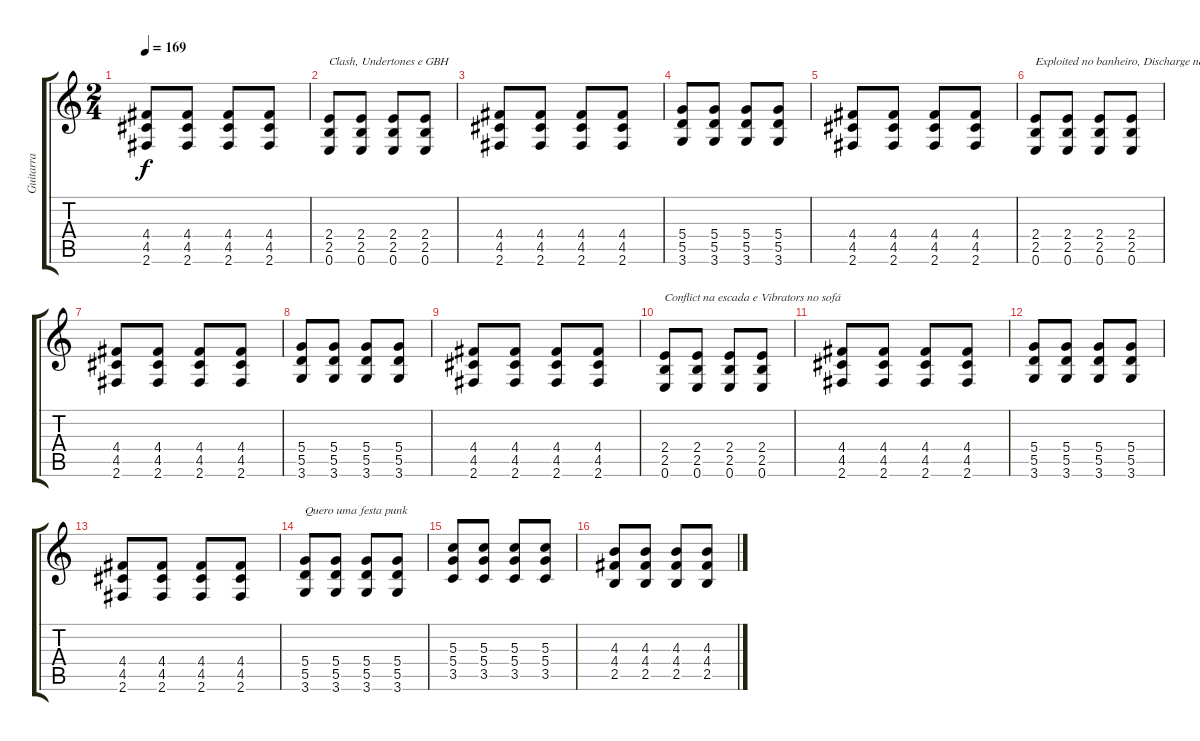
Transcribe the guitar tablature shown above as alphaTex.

\track ("Guitarra" "Guitarra") {instrument distortionguitar}
\staff {score tabs}
\tuning (E4 B3 G3 D3 A2 E2) {hide}
\ts (2 4)
\tempo 169
\clef g2
\ks c
(4.4 4.5 2.6).8{dy f} (4.4 4.5 2.6).8 (4.4 4.5 2.6).8 (4.4 4.5 2.6).8 |
(2.4 2.5 0.6).8{txt "Clash, Undertones e GBH "} (2.4 2.5 0.6).8 (2.4 2.5 0.6).8 (2.4 2.5 0.6).8 |
(4.4 4.5 2.6).8 (4.4 4.5 2.6).8 (4.4 4.5 2.6).8 (4.4 4.5 2.6).8 |
(5.4 5.5 3.6).8 (5.4 5.5 3.6).8 (5.4 5.5 3.6).8 (5.4 5.5 3.6).8 |
(4.4 4.5 2.6).8 (4.4 4.5 2.6).8 (4.4 4.5 2.6).8 (4.4 4.5 2.6).8 |
(2.4 2.5 0.6).8{txt "Exploited no banheiro, Discharge na cozinha "} (2.4 2.5 0.6).8 (2.4 2.5 0.6).8 (2.4 2.5 0.6).8 |
(4.4 4.5 2.6).8 (4.4 4.5 2.6).8 (4.4 4.5 2.6).8 (4.4 4.5 2.6).8 |
(5.4 5.5 3.6).8 (5.4 5.5 3.6).8 (5.4 5.5 3.6).8 (5.4 5.5 3.6).8 |
(4.4 4.5 2.6).8 (4.4 4.5 2.6).8 (4.4 4.5 2.6).8 (4.4 4.5 2.6).8 |
(2.4 2.5 0.6).8{txt "Conflict na escada e Vibrators no sofá "} (2.4 2.5 0.6).8 (2.4 2.5 0.6).8 (2.4 2.5 0.6).8 |
(4.4 4.5 2.6).8 (4.4 4.5 2.6).8 (4.4 4.5 2.6).8 (4.4 4.5 2.6).8 |
(5.4 5.5 3.6).8 (5.4 5.5 3.6).8 (5.4 5.5 3.6).8 (5.4 5.5 3.6).8 |
(4.4 4.5 2.6).8 (4.4 4.5 2.6).8 (4.4 4.5 2.6).8 (4.4 4.5 2.6).8 |
(5.4 5.5 3.6).8{txt "Quero uma festa punk "} (5.4 5.5 3.6).8 (5.4 5.5 3.6).8 (5.4 5.5 3.6).8 |
(5.3 5.4 3.5).8 (5.3 5.4 3.5).8 (5.3 5.4 3.5).8 (5.3 5.4 3.5).8 |
(4.3 4.4 2.5).8 (4.3 4.4 2.5).8 (4.3 4.4 2.5).8 (4.3 4.4 2.5).8
